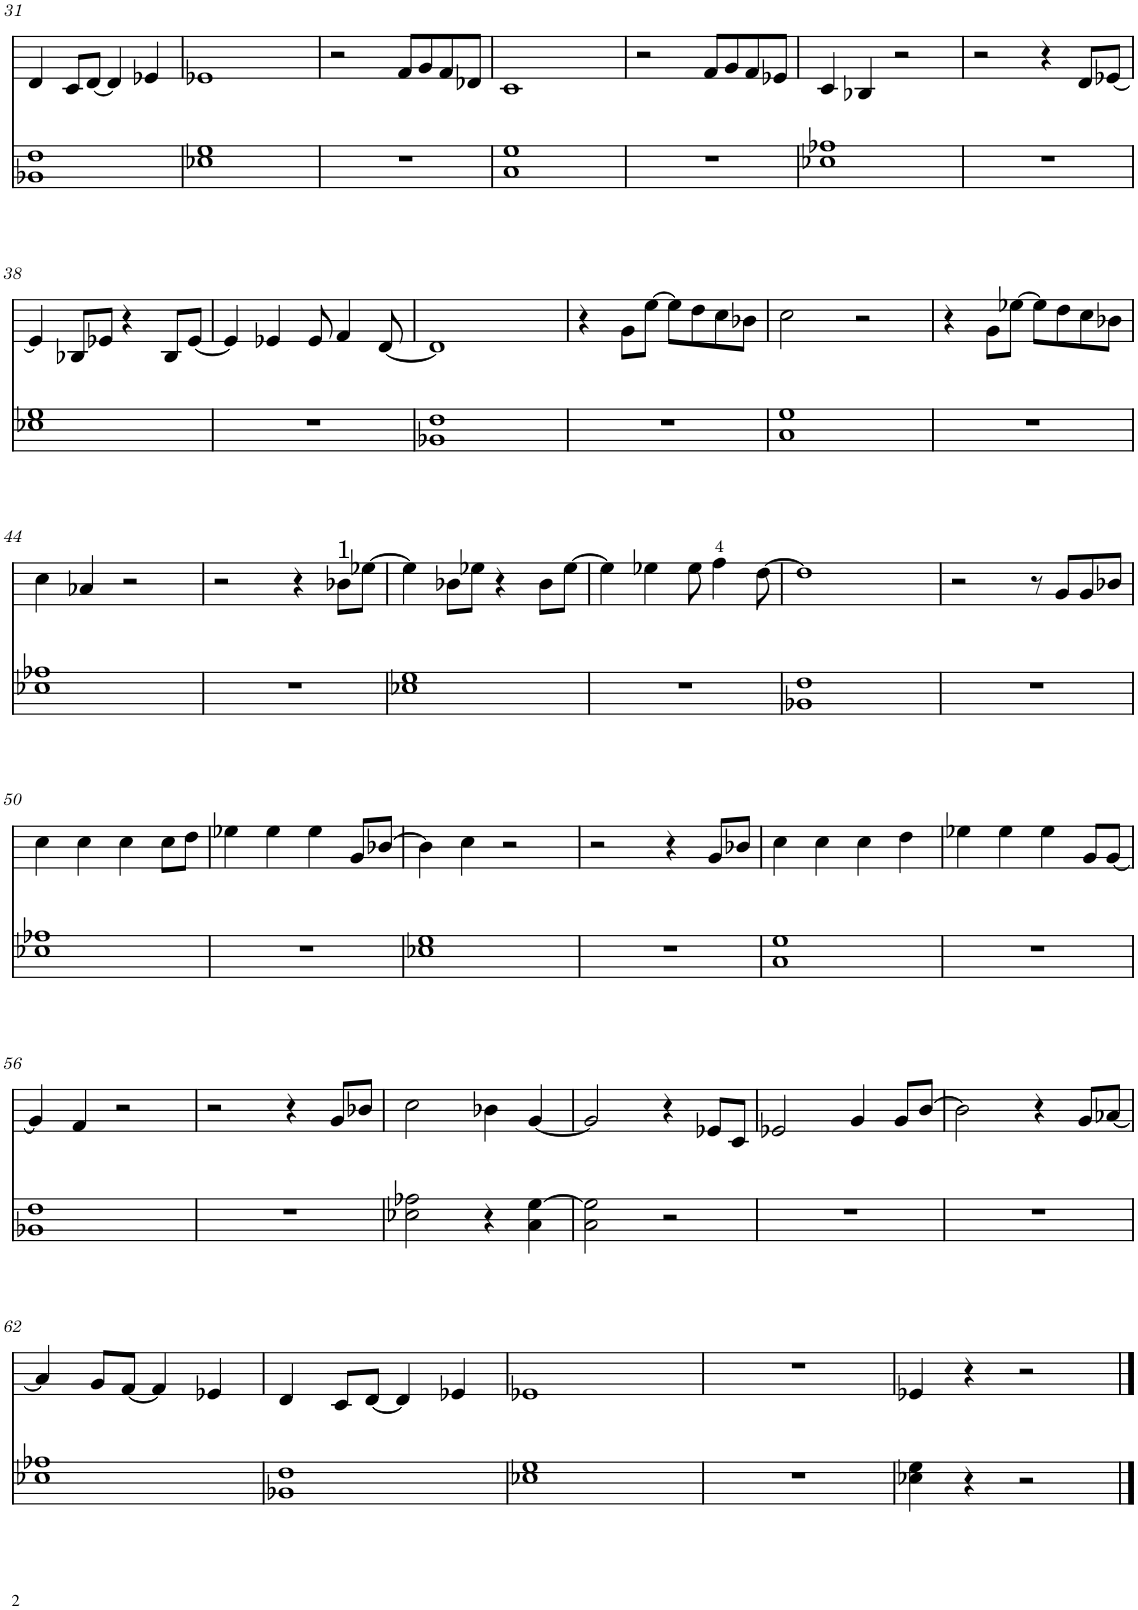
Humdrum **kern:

**kern	**kern
*part1	*part1
*staff2	*staff1
*I"Piano	*
*I'Pno.	*
!!LO:PB:g=z
*clefF4	*clefG2
*k[]	*k[]
*M4/4	*M4/4
=31	=31
1BB-X 1F	4d/
.	8c/L
.	[8d/J
.	4d/]
.	4e-X/
=32	=32
1E-X 1G	1e-X
=33	=33
1r	2r
.	8f/L
.	8g/
.	8f/
.	8d-X/J
=34	=34
1C 1G	1c
=35	=35
1r	2r
.	8f/L
.	8g/
.	8f/
.	8e-X/J
=36	=36
1E-X 1A-X	4c/
.	4B-X/
.	2r
=37	=37
1r	2r
.	4r
.	8d/L
.	[8e-X/J
!!LO:LB:g=z
=38	=38
1E-X 1G	4e-/]
.	8B-X/L
.	8e-X/J
.	4r
.	8B-/L
.	[8e-X/J
=39	=39
1r	4e-/]
.	4e-X/
.	8e-/
.	4f/
.	[8d/
=40	=40
1BB-X 1F	1d]
=41	=41
1r	4r
.	8g\L
.	[8ee\J
.	8ee\L]
.	8dd\
.	8cc\
.	8b-X\J
=42	=42
1C 1G	2cc\
.	2r
=43	=43
1r	4r
.	8g\L
.	[8ee-X\J
.	8ee-X\L]
.	8dd\
.	8cc\
.	8b-X\J
!!LO:LB:g=z
=44	=44
1E-X 1A-X	4cc\
.	4a-X/
.	2r
=45	=45
1r	2r
.	4r
.	8b-X\L
.	[8ee-X\J
=46	=46
1E-X 1G	4ee-\]
.	8b-X\L
.	8ee-X\J
.	4r
.	8b-\L
.	[8ee-\J
=47	=47
1r	4ee-\]
.	4ee-X\
.	8ee-X\
.	4ff\
.	[8dd\
=48	=48
1BB-X 1F	1dd]
=49	=49
1r	2r
.	8r
.	8g/L
.	8g/
.	8b-X/J
!!LO:LB:g=z
=50	=50
1E-X 1A-X	4cc\
.	4cc\
.	4cc\
.	8cc\L
.	8dd\J
=51	=51
1r	4ee-X\
.	4ee-X\
.	4ee-\
.	8g/L
.	[8b-X/J
=52	=52
1E-X 1G	4b-\]
.	4cc\
.	2r
=53	=53
1r	2r
.	4r
.	8g/L
.	8b-X/J
=54	=54
1C 1G	4cc\
.	4cc\
.	4cc\
.	4dd\
=55	=55
1r	4ee-X\
.	4ee-\
.	4ee-X\
.	8g/L
.	[8g/J
!!LO:LB:g=z
=56	=56
1BB-X 1F	4g/]
.	4f/
.	2r
=57	=57
1r	2r
.	4r
.	8g/L
.	8b-X/J
=58	=58
2E-X\ 2A-X\	2cc\
4r	4b-X\
4C\ [4G\	[4g/
=59	=59
2C\ 2G\]	2g/]
2r	4r
.	8e-X/L
.	8c/J
=60	=60
1r	2e-X/
.	4g/
.	8g/L
.	[8b/J
=61	=61
1r	2b\]
.	4r
.	8g/L
.	[8a-X/J
!!LO:LB:g=z
=62	=62
1E-X 1A-X	4a-/]
.	8g/L
.	[8f/J
.	4f/]
.	4e-X/
=63	=63
1BB-X 1F	4d/
.	8c/L
.	[8d/J
.	4d/]
.	4e-X/
=64	=64
1E-X 1G	1e-X
=65	=65
1r	1r
=66	=66
4E-X\ 4G\	4e-X/
4r	4r
2r	2r
==	==
*-	*-
